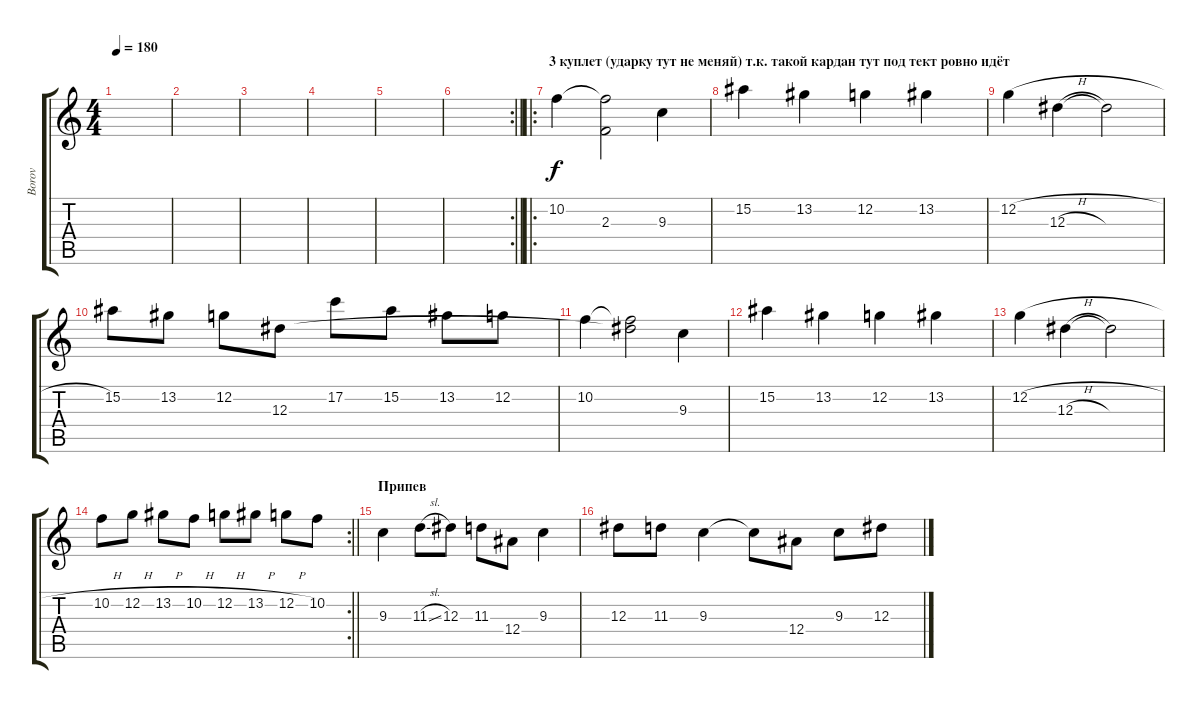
\track ("Borov" "Borov") {instrument distortionguitar}
\staff {score tabs}
\tuning (C4 G3 Eb3 Bb2 F2 C2) {hide}
\ts (4 4)
\tempo 180
\clef g2
\ks c
|
|
|
|
|
\rc 2
\barLineRight lightlight
|
\ro
\section ("" "3 куплет (ударку тут не меняй) т.к. такой кардан тут под тект ровно идёт")
10.2.4 (10.2{t} 2.3).2 9.3.4 |
15.2.4 13.2.4 12.2.4 13.2.4 |
12.2{h}.4 12.3{h}.4 12.3{t}.2 |
15.2.8 13.2.8 12.2.8 12.3.8 17.2.8 15.2.8 13.2.8 12.2.8 |
10.2.4 (10.2{t} 12.3{t}).2 9.3.4 |
15.2.4 13.2.4 12.2.4 13.2.4 |
12.2{h}.4 12.3{h}.4 12.3{t}.2 |
\rc 2
\barLineRight lightlight
10.2{h}.8 12.2{h}.8 13.2{h}.8 10.2{h}.8 12.2{h}.8 13.2{h}.8 12.2{h}.8 10.2.8 |
\section ("" "Припев")
9.3.4 11.3{sl}.8 12.3.8 11.3.8 12.4.8 9.3.4 |
12.3.8 11.3.8 9.3.4 9.3{t}.8 12.4.8 9.3.8 12.3.8
